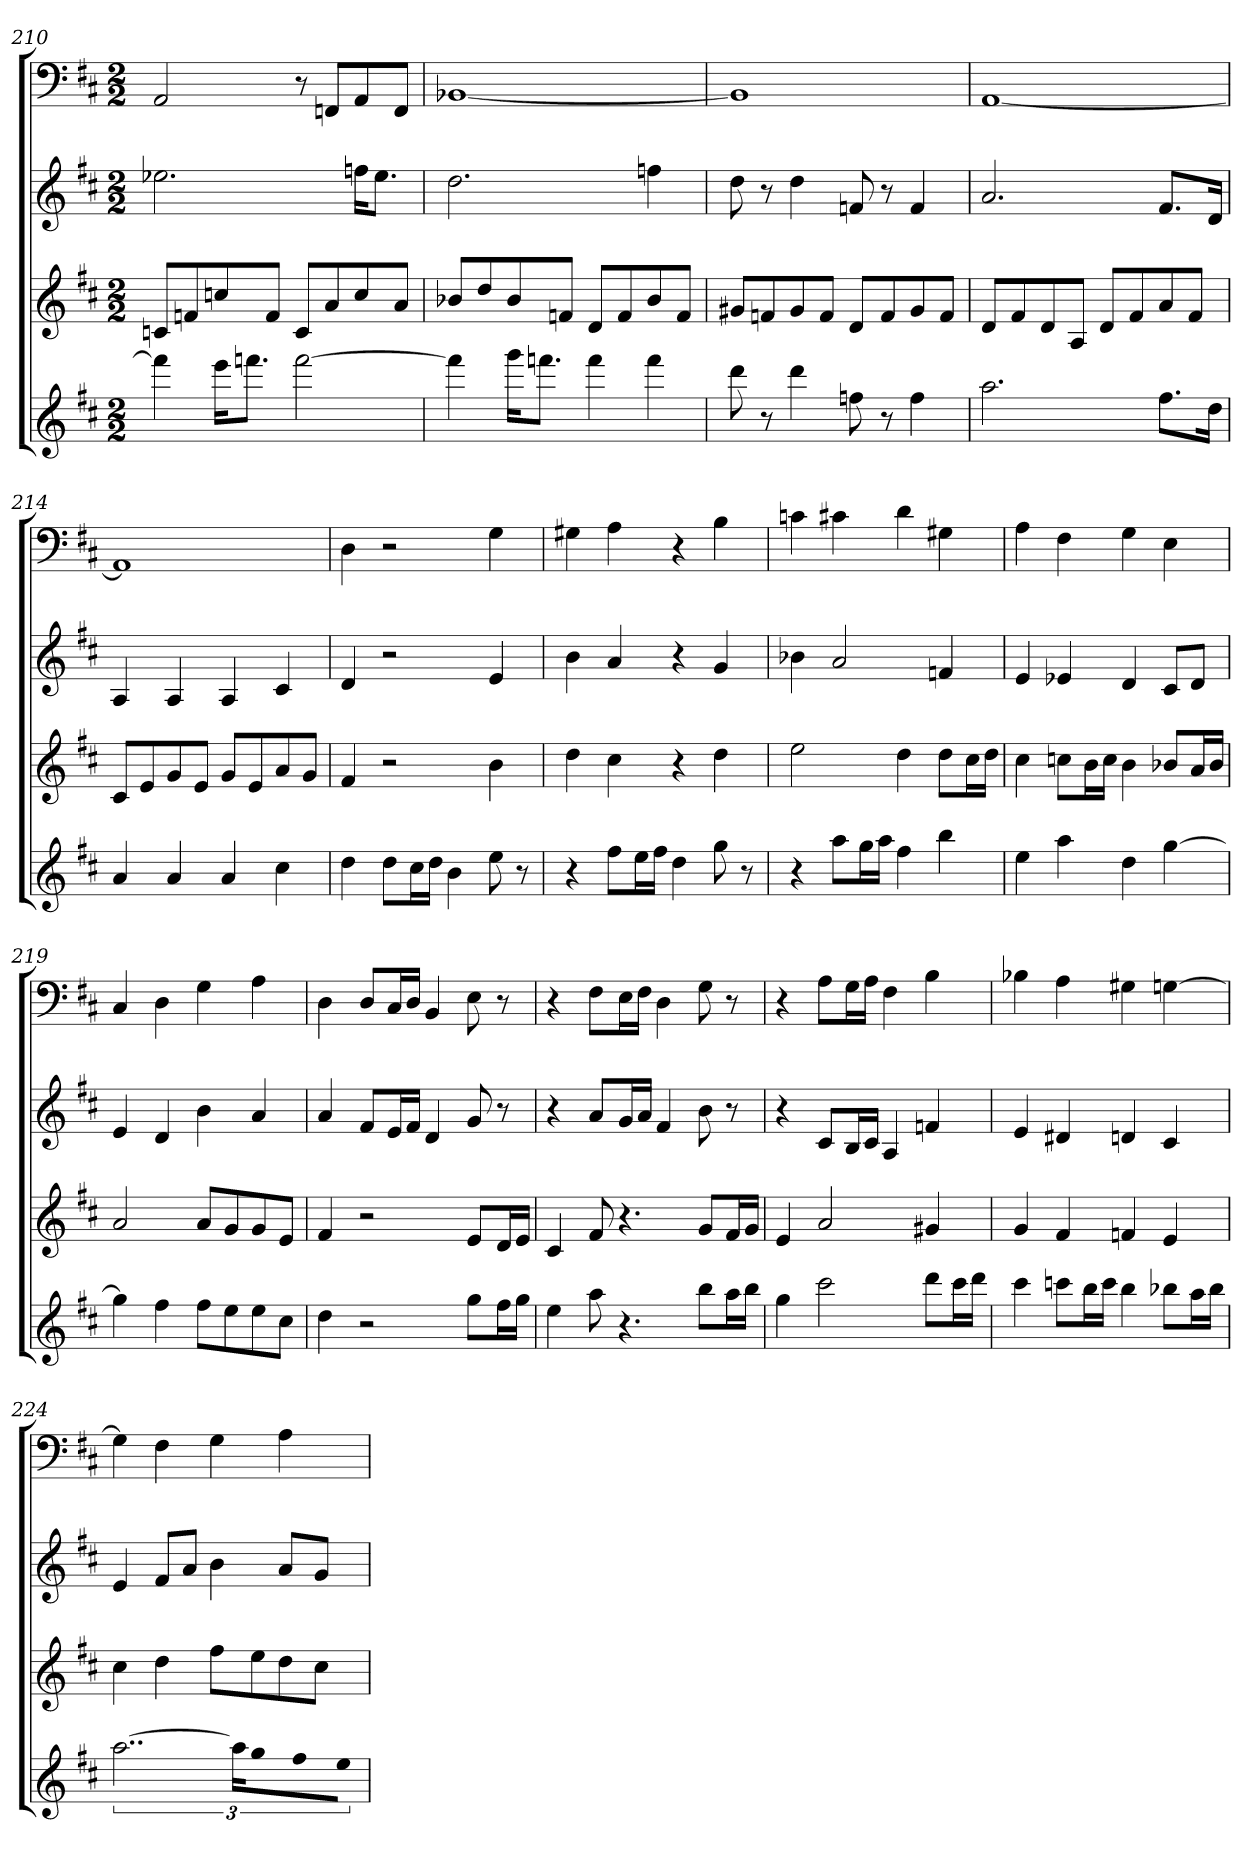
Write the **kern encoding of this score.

**kern	**kern	**kern	**kern
*part4	*part3	*part2	*part1
*staff4	*staff3	*staff2	*staff1
*k[f#c#]	*k[f#c#]	*k[f#c#]	*k[f#c#]
*D:	*D:	*D:	*D:
*M2/2	*M2/2	*M2/2	*M2/2
=210	=210	=210	=210
4fff]	8cnL	2.ee-X	2AA
.	8fn	.	.
16eeeKL	8ccn	.	.
8.fffnJ	.	.	.
.	8fJ	.	.
[2fff	8cL	.	8r
.	8a	.	8FFnL
.	8cc	16ffnKL	8AA
.	.	8.ee-J	.
.	8aJ	.	8FFJ
=211	=211	=211	=211
4fff]	8b-XL	2.dd	[1BB-X
.	8dd	.	.
16gggKL	8b-	.	.
8.fffnJ	.	.	.
.	8fnJ	.	.
4fff	8dL	.	.
.	8f	.	.
4fff	8b-	4ffn	.
.	8fJ	.	.
=212	=212	=212	=212
8ddd	8g#XL	8dd	1BB-]
8r	8fn	8r	.
4ddd	8g#	4dd	.
.	8fJ	.	.
8ffn	8dL	8fn	.
8r	8f	8r	.
4ff	8g#	4f	.
.	8fJ	.	.
=213	=213	=213	=213
2.aa	8dL	2.a	[1AA
.	8f#	.	.
.	8d	.	.
.	8AJ	.	.
.	8dL	.	.
.	8f#	.	.
8.ff#L	8a	8.f#L	.
.	8f#J	.	.
16ddJk	.	16dJk	.
=214	=214	=214	=214
4a	8c#L	4A	1AA]
.	8e	.	.
4a	8g	4A	.
.	8eJ	.	.
4a	8gL	4A	.
.	8e	.	.
4cc#	8a	4c#	.
.	8gJ	.	.
=215	=215	=215	=215
4dd	4f#	4d	4D
8ddL	2r	2r	2r
16cc#L	.	.	.
16ddJJ	.	.	.
4b	.	.	.
8ee	4b	4e	4G
8r	.	.	.
=216	=216	=216	=216
4r	4dd	4b	4G#X
8ff#L	4cc#	4a	4A
16eeL	.	.	.
16ff#JJ	.	.	.
4dd	4r	4r	4r
8gg	4dd	4g	4B
8r	.	.	.
=217	=217	=217	=217
4r	2ee	4b-X	4cn
8aaL	.	2a	4c#X
16ggL	.	.	.
16aaJJ	.	.	.
4ff#	4dd	.	4d
4bb	8ddL	4fn	4G#X
.	16cc#L	.	.
.	16ddJJ	.	.
=218	=218	=218	=218
4ee	4cc#	4e	4A
4aa	8ccnL	4e-X	4F#
.	16bL	.	.
.	16ccJJ	.	.
4dd	4b	4d	4G
[4gg	8b-XL	8c#L	4E
.	16aL	8dJ	.
.	16b-JJ	.	.
=219	=219	=219	=219
4gg]	2a	4e	4C#
4ff#	.	4d	4D
8ff#L	8aL	4b	4G
8ee	8g	.	.
8ee	8g	4a	4A
8cc#J	8eJ	.	.
=220	=220	=220	=220
4dd	4f#	4a	4D
2r	2r	8f#L	8DL
.	.	16eL	16C#L
.	.	16f#JJ	16DJJ
.	.	4d	4BB
8ggL	8eL	8g	8E
16ff#L	16dL	8r	8r
16ggJJ	16eJJ	.	.
=221	=221	=221	=221
4ee	4c#	4r	4r
8aa	8f#	8aL	8F#L
4.r	4.r	16gL	16EL
.	.	16aJJ	16F#JJ
.	.	4f#	4D
8bbL	8gL	8b	8G
16aaL	16f#L	8r	8r
16bbJJ	16gJJ	.	.
=222	=222	=222	=222
4gg	4e	4r	4r
2ccc#	2a	8c#L	8AL
.	.	16BL	16GL
.	.	16c#JJ	16AJJ
.	.	4A	4F#
8dddL	4g#X	4fn	4B
16ccc#L	.	.	.
16dddJJ	.	.	.
=223	=223	=223	=223
4ccc#	4g	4e	4B-X
8cccnL	4f#	4d#X	4A
16bbL	.	.	.
16cccJJ	.	.	.
4bb	4fn	4dn	4G#X
8bb-XL	4e	4c#	[4Gn
16aaL	.	.	.
16bb-JJ	.	.	.
=224	=224	=224	=224
[3..aa	4cc#	4e	4G]
.	4dd	8f#L	4F#
.	.	8aJ	.
.	8ff#L	4b	4G
24aaKL]	.	.	.
8gg	8ee	.	.
8ff#	8dd	8aL	4A
8eeJ	8cc#J	8gJ	.
=	=	=	=
*-	*-	*-	*-
